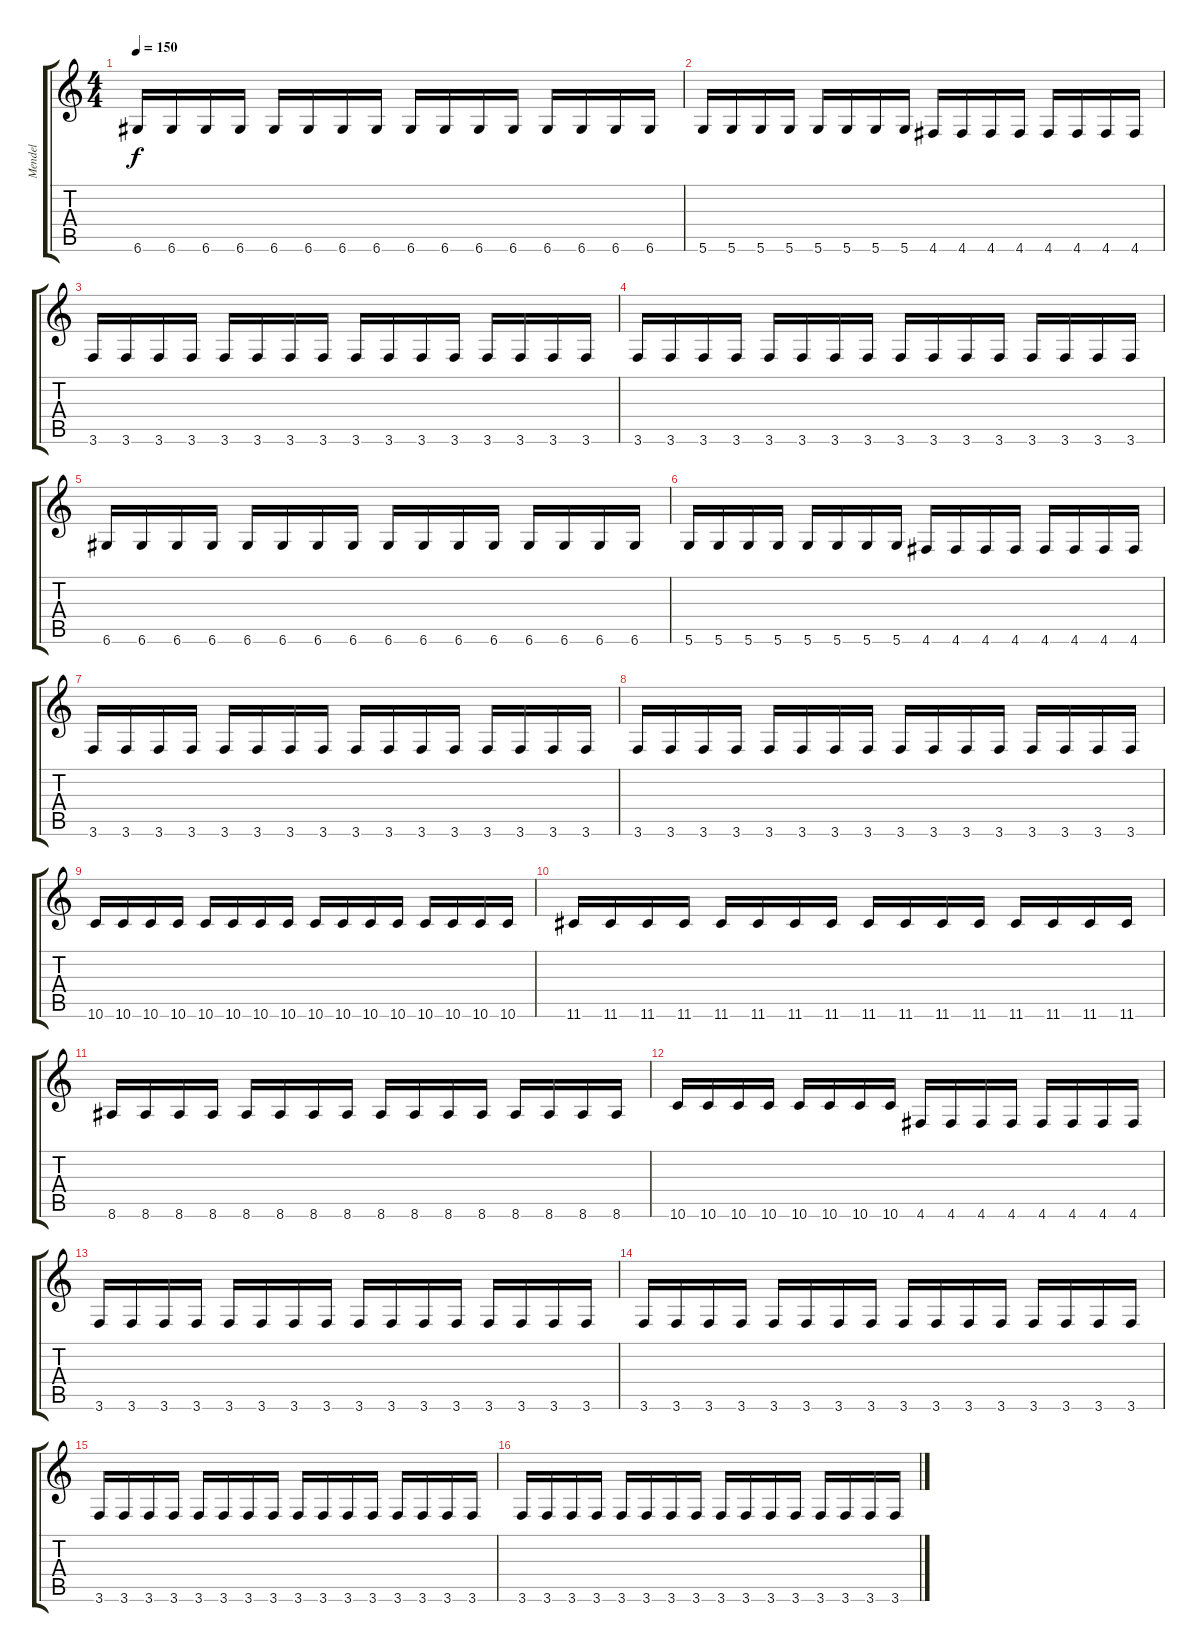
\track ("Mendel" "Mendel") {instrument overdrivenguitar}
\staff {score tabs}
\tuning (E4 B3 G3 D3 A2 D2) {hide}
\ts (4 4)
\tempo 150
\clef g2
\ks c
6.6.16{dy f} 6.6.16 6.6.16 6.6.16 6.6.16 6.6.16 6.6.16 6.6.16 6.6.16 6.6.16 6.6.16 6.6.16 6.6.16 6.6.16 6.6.16 6.6.16 |
5.6.16 5.6.16 5.6.16 5.6.16 5.6.16 5.6.16 5.6.16 5.6.16 4.6.16 4.6.16 4.6.16 4.6.16 4.6.16 4.6.16 4.6.16 4.6.16 |
3.6.16 3.6.16 3.6.16 3.6.16 3.6.16 3.6.16 3.6.16 3.6.16 3.6.16 3.6.16 3.6.16 3.6.16 3.6.16 3.6.16 3.6.16 3.6.16 |
3.6.16 3.6.16 3.6.16 3.6.16 3.6.16 3.6.16 3.6.16 3.6.16 3.6.16 3.6.16 3.6.16 3.6.16 3.6.16 3.6.16 3.6.16 3.6.16 |
6.6.16 6.6.16 6.6.16 6.6.16 6.6.16 6.6.16 6.6.16 6.6.16 6.6.16 6.6.16 6.6.16 6.6.16 6.6.16 6.6.16 6.6.16 6.6.16 |
5.6.16 5.6.16 5.6.16 5.6.16 5.6.16 5.6.16 5.6.16 5.6.16 4.6.16 4.6.16 4.6.16 4.6.16 4.6.16 4.6.16 4.6.16 4.6.16 |
3.6.16 3.6.16 3.6.16 3.6.16 3.6.16 3.6.16 3.6.16 3.6.16 3.6.16 3.6.16 3.6.16 3.6.16 3.6.16 3.6.16 3.6.16 3.6.16 |
3.6.16 3.6.16 3.6.16 3.6.16 3.6.16 3.6.16 3.6.16 3.6.16 3.6.16 3.6.16 3.6.16 3.6.16 3.6.16 3.6.16 3.6.16 3.6.16 |
10.6.16 10.6.16 10.6.16 10.6.16 10.6.16 10.6.16 10.6.16 10.6.16 10.6.16 10.6.16 10.6.16 10.6.16 10.6.16 10.6.16 10.6.16 10.6.16 |
11.6.16 11.6.16 11.6.16 11.6.16 11.6.16 11.6.16 11.6.16 11.6.16 11.6.16 11.6.16 11.6.16 11.6.16 11.6.16 11.6.16 11.6.16 11.6.16 |
8.6.16 8.6.16 8.6.16 8.6.16 8.6.16 8.6.16 8.6.16 8.6.16 8.6.16 8.6.16 8.6.16 8.6.16 8.6.16 8.6.16 8.6.16 8.6.16 |
10.6.16 10.6.16 10.6.16 10.6.16 10.6.16 10.6.16 10.6.16 10.6.16 4.6.16 4.6.16 4.6.16 4.6.16 4.6.16 4.6.16 4.6.16 4.6.16 |
3.6.16 3.6.16 3.6.16 3.6.16 3.6.16 3.6.16 3.6.16 3.6.16 3.6.16 3.6.16 3.6.16 3.6.16 3.6.16 3.6.16 3.6.16 3.6.16 |
3.6.16 3.6.16 3.6.16 3.6.16 3.6.16 3.6.16 3.6.16 3.6.16 3.6.16 3.6.16 3.6.16 3.6.16 3.6.16 3.6.16 3.6.16 3.6.16 |
3.6.16 3.6.16 3.6.16 3.6.16 3.6.16 3.6.16 3.6.16 3.6.16 3.6.16 3.6.16 3.6.16 3.6.16 3.6.16 3.6.16 3.6.16 3.6.16 |
3.6.16 3.6.16 3.6.16 3.6.16 3.6.16 3.6.16 3.6.16 3.6.16 3.6.16 3.6.16 3.6.16 3.6.16 3.6.16 3.6.16 3.6.16 3.6.16
